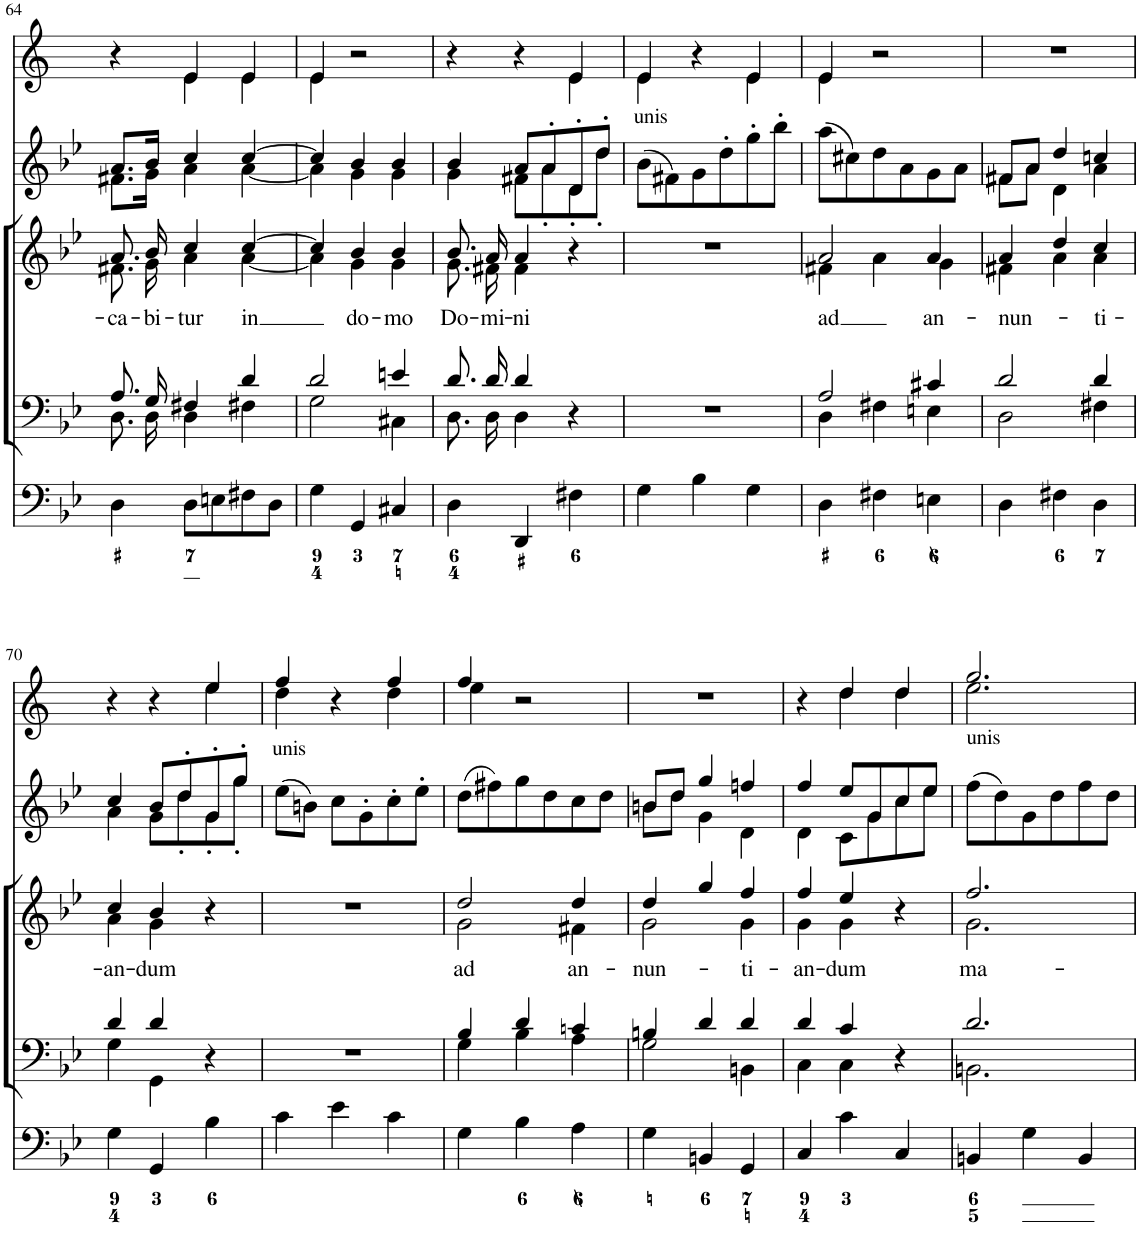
**kern	**kern	**kern	**text	**kern	**kern	**kern	**kern
*part7	*part6	*part5	*part5	*part4	*part3	*part2	*part1
*staff7	*staff6	*staff5	*staff5	*staff4	*staff3	*staff2	*staff1
*I"Organ	*I"Voice	*I"Voice	*	*I"Violin	*I"Violin	*I"Violini	*I"Clarini in B[b]
*	*	*	*	*I'Vln	*I'Vln	*I'Vln	*
!!LO:PB:g=z
*clefF4	*clefF4	*clefG2	*	*clefG2	*clefG2	*clefG2	*clefG2
*	*	*	*	*	*	*	*Trd1c2
*k[b-e-]	*k[b-e-]	*k[b-e-]	*	*k[b-e-]	*k[b-e-]	*k[b-e-]	*k[]
*M3/4	*M3/4	*M3/4	*	*M3/4	*M3/4	*M3/4	*M3/4
=64	=64	=64	=64	=64	=64	=64	=64
*	*^	*^	*	*	*	*	*
!	!	!	!	!	!LO:LY:b	!	!	!	!
*	*	*	*	*	*	*	*	*^	*^
4D\	8.A/L	8.D\L	8.a/L	8.f#X\L	-ca-	8.f#X/L	8.a/L	8.a/L	8.f#X\L	4r	4ryy
!	!	!	!	!	!LO:LY:b	!	!	!	!	!	!
.	16G/Jk	16D\Jk	16b-/Jk	16g\Jk	-bi-	16g/Jk	16b-/Jk	16b-/Jk	16g\Jk	.	.
!	!	!	!	!	!LO:LY:b	!	!	!	!	!	!
8D\L	4F#X/	4D\	4cc/	4a\	-tur	4a	4cc	4cc/	4a\	4e/	4e\
8En\	.	.	.	.	.	.	.	.	.	.	.
!	!	!	!	!	!LO:LY:b	!	!	!	!	!	!
8F#X\	4d/	4F#X\	[4cc/	[4a\	in	[4cc	[4cc	[4cc/	[4a\	4e/	4e\
8D\J	.	.	.	.	.	.	.	.	.	.	.
=65	=65	=65	=65	=65	=65	=65	=65	=65	=65	=65	=65
4G\	2d/	2G\	4cc/]	4a\]	.	4cc]	4cc]	4cc/]	4a\]	4e/	4e\
!	!	!	!	!	!LO:LY:b	!	!	!	!	!	!
4GG/	.	.	4b-/	4g\	do-	4g	4b-	4b-/	4g\	2r	2ryy
!	!	!	!	!	!LO:LY:b	!	!	!	!	!	!
4C#X/	4en/	4C#X\	4b-/	4g\	-mo	4g	4b-	4b-/	4g\	.	.
=66	=66	=66	=66	=66	=66	=66	=66	=66	=66	=66	=66
!	!	!	!	!	!LO:LY:b	!	!	!	!	!	!
4D\	8.d/L	8.D\L	8.b-/L	8.g\L	Do-	4g	4b-	4b-/	4g\	4r	2ryy
!	!	!	!	!	!LO:LY:b	!	!	!	!	!	!
.	16d/Jk	16D\Jk	16a/Jk	16f#X\Jk	-mi-	.	.	.	.	.	.
!	!	!	!	!	!LO:LY:b	!	!	!	!	!	!
4DD/	4d/	4D\	4a/	4f#\	-ni	8f#X/L	8a/L	8a/L	8f#X\L	4r	.
.	.	.	.	.	.	8a'/J	8a'/J	8a'/	8a'\	.	.
4F#X\	4r	4ryy	4r	4ryy	.	8d'/L	8d'/L	8d'/	8d'\	4e/	4e\
.	.	.	.	.	.	8dd'/J	8dd'/J	8dd'/J	8dd'\J	.	.
*	*v	*v	*	*	*	*	*	*	*	*	*
*	*	*v	*v	*	*	*	*	*	*	*
=67	=67	=67	=67	=67	=67	=67	=67	=67	=67
!	!	!	!	!	!	!LO:TX:a:t=unis	!	!	!
!	!	!	!	!	!LO:TX:a:t=unis	!	!	!	!
!	!	!	!	!LO:TX:a:t=unis	!	!	!	!	!
*	*	*	*	*	*	*v	*v	*	*
4G\	2.r	2.r	.	(8b-/L	(8b-/L	(8b-\L	4e/	4e\
.	.	.	.	8f#X/J)	8f#X/J)	8f#X\)	.	.
4B-\	.	.	.	8g\L	8g\L	8g\	4r	4ryy
.	.	.	.	8dd'\J	8dd'\J	8dd'\	.	.
4G\	.	.	.	8gg'\L	8gg'\L	8gg'\	4e/	4e\
.	.	.	.	8bb-'\J	8bb-'\J	8bb-'\J	.	.
=68	=68	=68	=68	=68	=68	=68	=68	=68
*	*^	*^	*	*	*	*	*	*
!	!	!	!	!	!LO:LY:b	!	!	!	!	!
4D\	2A/	4D\	2a/	4f#X\	ad	(8aa\L	(8aa\L	(8aa\L	4e/	4e\
.	.	.	.	.	.	8cc#X\J)	8cc#X\J)	8cc#X\)	.	.
4F#X\	.	4F#X\	.	4a\	.	8dd\L	8dd\L	8dd\	2r	2ryy
.	.	.	.	.	.	8a\J	8a\J	8a\	.	.
!	!	!	!	!	!LO:LY:b	!	!	!	!	!
4En\	4c#X/	4En\	4a/	4g\	an-	8g/L	8g/L	8g\	.	.
.	.	.	.	.	.	8a/J	8a/J	8a\J	.	.
*	*	*	*	*	*	*	*	*	*v	*v
=69	=69	=69	=69	=69	=69	=69	=69	=69	=69
!	!	!	!	!	!LO:LY:b	!	!	!	!
*	*	*	*	*	*	*	*	*^	*
4D\	2d/	2D\	4a/	4f#X\	-nun-	8f#X/L	8f#X/L	8f#X/L	8f#\L	2.r
.	.	.	.	.	.	8a/J	8a/J	8a/J	8a\J	.
4F#X\	.	.	4dd/	4a\	.	4d	4dd	4dd/	4d\	.
!	!	!	!	!	!LO:LY:b	!	!	!	!	!
4D\	4d/	4F#X\	4cc/	4a\	-ti-	4a	4ccn	4ccn/	4a\	.
!!LO:LB:g=z
=70	=70	=70	=70	=70	=70	=70	=70	=70	=70	=70
!	!	!	!	!	!LO:LY:b	!	!	!	!	!
*	*	*	*	*	*	*	*	*	*	*^
4G\	4d/	4G\	4cc/	4a\	-an-	4a	4cc	4cc/	4a\	4r	2ryy
!	!	!	!	!	!LO:LY:b	!	!	!	!	!	!
4GG/	4d/	4GG\	4b-/	4g\	-dum	8g\L	8b-\L	8b-/L	8g\L	4r	.
.	.	.	.	.	.	8dd'\J	8dd'\J	8dd'/	8dd'\	.	.
4B-\	4r	4ryy	4r	4ryy	.	8g'\L	8g'\L	8g'/	8g'\	4ee/	4ee\
.	.	.	.	.	.	8gg'\J	8gg'\J	8gg'/J	8gg'\J	.	.
*	*v	*v	*	*	*	*	*	*	*	*	*
*	*	*v	*v	*	*	*	*	*	*	*
=71	=71	=71	=71	=71	=71	=71	=71	=71	=71
!	!	!	!	!	!	!LO:TX:a:t=unis	!	!	!
!	!	!	!	!LO:TX:a:t=unis	!	!	!	!	!
*	*	*	*	*	*	*v	*v	*	*
4c\	2.r	2.r	.	(8ee-\L	8ee-\L	(8ee-\L	4ff/	4dd\
.	.	.	.	8bn\J)	8bn\J	8bn\J)	.	.
4e-\	.	.	.	8cc/L	8cc/L	8cc\L	4r	4ryy
.	.	.	.	8g'/J	8g'/J	8g'\	.	.
4c\	.	.	.	8cc'\L	8cc'\L	8cc'\	4ff/	4dd\
.	.	.	.	8ee-'\J	8ee-'\J	8ee-'\J	.	.
=72	=72	=72	=72	=72	=72	=72	=72	=72
*	*^	*^	*	*	*	*	*	*
!	!	!	!	!	!LO:LY:b	!	!	!	!	!
4G\	4B-/	4G\	2dd/	2g\	ad	(8dd\L	8dd\L	(8dd\L	4ff/	4ee\
.	.	.	.	.	.	8ff#X\J)	8ff#X\J	8ff#X\)	.	.
4B-\	4d/	4B-\	.	.	.	8gg\L	8gg\L	8gg\	2r	2ryy
.	.	.	.	.	.	8dd\J	8dd\J	8dd\	.	.
!	!	!	!	!	!LO:LY:b	!	!	!	!	!
4A\	4cn/	4A\	4dd/	4f#X\	an-	8cc\L	8cc\L	8cc\	.	.
.	.	.	.	.	.	8dd\J	8dd\J	8dd\J	.	.
*	*	*	*	*	*	*	*	*	*v	*v
=73	=73	=73	=73	=73	=73	=73	=73	=73	=73
!	!	!	!	!	!LO:LY:b	!	!	!	!
*	*	*	*	*	*	*	*	*^	*
4G\	4Bn/	2G\	4dd/	2g\	-nun-	8bn\L	8bn\L	8bn/L	8b\L	2.r
.	.	.	.	.	.	8dd\J	8dd\J	8dd/J	8dd\J	.
4BBn/	4d/	.	4gg/	.	.	4g	4gg	4gg/	4g\	.
!	!	!	!	!	!LO:LY:b	!	!	!	!	!
4GG/	4d/	4BBn\	4ff/	4g\	-ti-	4d	4ffn	4ffn/	4d\	.
=74	=74	=74	=74	=74	=74	=74	=74	=74	=74	=74
!	!	!	!	!	!LO:LY:b	!	!	!	!	!
*	*	*	*	*	*	*	*	*	*	*^
4C/	4d/	4C\	4ff/	4g\	-an-	4d	4ff	4ff/	4d\	4r	4ryy
!	!	!	!	!	!LO:LY:b	!	!	!	!	!	!
4c\	4c/	4C\	4ee-/	4g\	-dum	8c/L	8ee-\L	8ee-/L	8c\L	4dd/	4dd\
.	.	.	.	.	.	8g/J	8g\J	8g/	8g\	.	.
4C/	4r	4ryy	4r	4ryy	.	8cc\L	8cc\L	8cc/	8cc\	4dd/	4dd\
.	.	.	.	.	.	8ee-\J	8ee-\J	8ee-/J	8ee-\J	.	.
=75	=75	=75	=75	=75	=75	=75	=75	=75	=75	=75	=75
!	!	!	!	!	!	!	!	!LO:TX:a:t=unis	!	!	!
!	!	!	!	!	!	!	!LO:TX:a:t=unis	!	!	!	!
!	!	!	!	!	!	!LO:TX:a:t=unis	!	!	!	!	!
!	!	!	!	!	!LO:LY:b	!	!	!	!	!	!
*	*	*	*	*	*	*	*	*v	*v	*	*
4BBn/	2.d/	2.BBn\	2.ff/	2.g\	ma-	(8ff\L	(8ff\L	(8ff\L	2.gg/	2.ee\
.	.	.	.	.	.	8dd\J)	8dd\J)	8dd\)	.	.
4G\	.	.	.	.	.	8g\L	8g\L	8g\	.	.
.	.	.	.	.	.	8dd\J	8dd\J	8dd\	.	.
4BB/	.	.	.	.	.	8ff\L	8ff\L	8ff\	.	.
.	.	.	.	.	.	8dd\J	8dd\J	8dd\J	.	.
*	*v	*v	*	*	*	*	*	*	*v	*v
*	*	*v	*v	*	*	*	*	*
=	=	=	=	=	=	=	=
*-	*-	*-	*-	*-	*-	*-	*-
